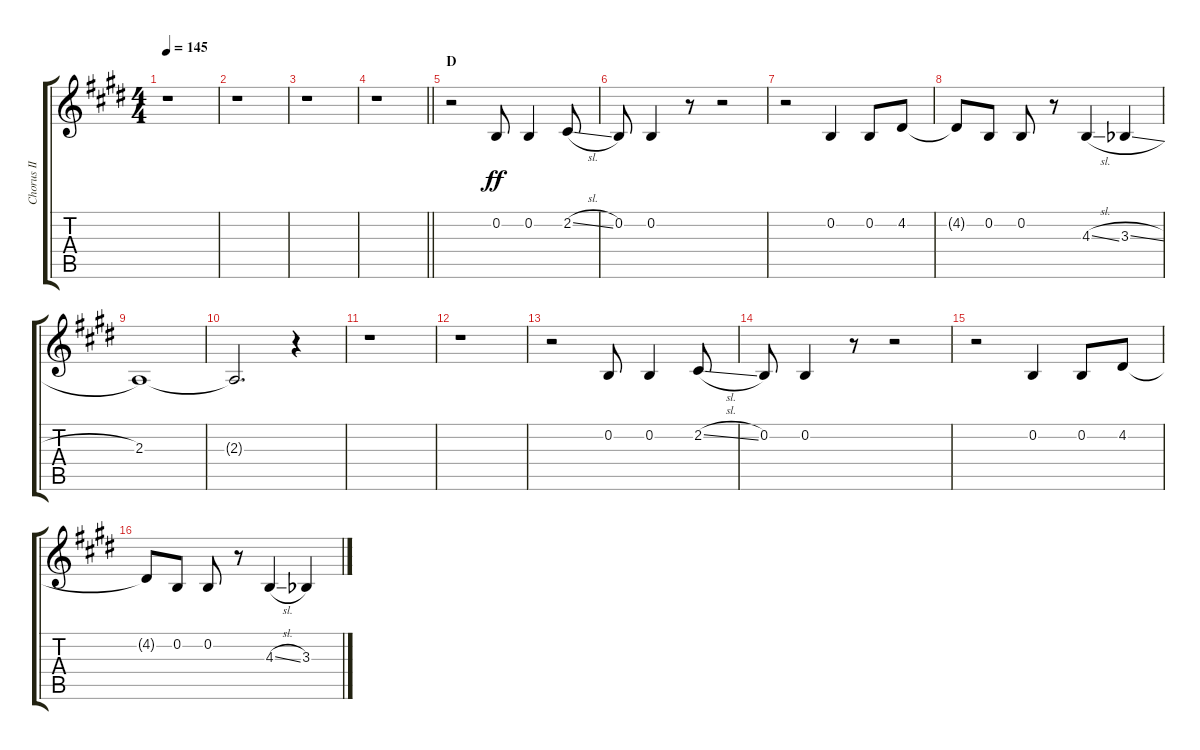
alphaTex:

\track ("Chorus II" "Chorus II") {instrument voiceoohs}
\staff {score tabs}
\tuning (E4 B3 G3 D3 A2 E2) {hide}
\ts (4 4)
\tempo 145
\clef g2
\ks e
r.1{dy ff} |
r.1 |
r.1 |
\barLineRight lightlight
r.1 |
\section ("" "D")
r.2 0.2.8 0.2.4 2.2{sl}.8 |
0.2.8 0.2.4 r.8 r.2 |
r.2 0.2.4 0.2.8 4.2.8 |
4.2{t}.8 0.2.8 0.2.8 r.8 4.3{sl}.4 3.3{sl acc b}.4 |
2.3.1 |
2.3{t}.2{d} r.4 |
r.1 |
r.1 |
r.2 0.2.8 0.2.4 2.2{sl}.8 |
0.2.8 0.2.4 r.8 r.2 |
r.2 0.2.4 0.2.8 4.2.8 |
4.2{t}.8 0.2.8 0.2.8 r.8 4.3{sl}.4 3.3{sl acc b}.4
